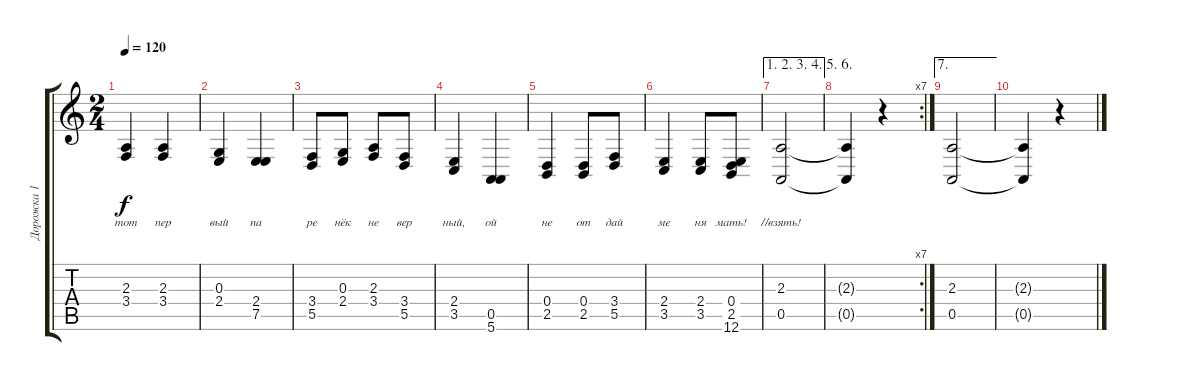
\track ("Дорожка 1" "Дорожка 1") {instrument churchorgan}
\staff {score tabs}
\tuning (E4 B3 G3 D3 A2 E2) {hide}
\ts (2 4)
\tempo 120
\clef g2
\ks c
(2.3 3.4).4{lyrics (0 "тот") lyrics (1 "") lyrics (2 "") lyrics (3 "") lyrics (4 "") dy f} (2.3 3.4).4{lyrics (0 "пер") lyrics (1 "") lyrics (2 "") lyrics (3 "") lyrics (4 "")} |
(0.3 2.4).4{lyrics (0 "вый") lyrics (1 "") lyrics (2 "") lyrics (3 "") lyrics (4 "")} (2.4 7.5).4{lyrics (0 "па") lyrics (1 "") lyrics (2 "") lyrics (3 "") lyrics (4 "")} |
(3.4 5.5).8{lyrics (0 "ре") lyrics (1 "") lyrics (2 "") lyrics (3 "") lyrics (4 "")} (0.3 2.4).8{lyrics (0 "нёк") lyrics (1 "") lyrics (2 "") lyrics (3 "") lyrics (4 "")} (2.3 3.4).8{lyrics (0 "не") lyrics (1 "") lyrics (2 "") lyrics (3 "") lyrics (4 "")} (3.4 5.5).8{lyrics (0 "вер") lyrics (1 "") lyrics (2 "") lyrics (3 "") lyrics (4 "")} |
(2.4 3.5).4{lyrics (0 "ный,") lyrics (1 "") lyrics (2 "") lyrics (3 "") lyrics (4 "")} (0.5 5.6).4{lyrics (0 "ой") lyrics (1 "") lyrics (2 "") lyrics (3 "") lyrics (4 "")} |
(0.4 2.5).4{lyrics (0 "не") lyrics (1 "") lyrics (2 "") lyrics (3 "") lyrics (4 "")} (0.4 2.5).8{lyrics (0 "от") lyrics (1 "") lyrics (2 "") lyrics (3 "") lyrics (4 "")} (3.4 5.5).8{lyrics (0 "дай") lyrics (1 "") lyrics (2 "") lyrics (3 "") lyrics (4 "")} |
(2.4 3.5).4{lyrics (0 "ме") lyrics (1 "") lyrics (2 "") lyrics (3 "") lyrics (4 "")} (2.4 3.5).8{lyrics (0 "ня") lyrics (1 "") lyrics (2 "") lyrics (3 "") lyrics (4 "")} (0.4 2.5 12.6).8{lyrics (0 "мать!") lyrics (1 "") lyrics (2 "") lyrics (3 "") lyrics (4 "")} |
\ae (1 2 3 4 5 6)
(2.3 0.5).2{lyrics (0 "//взять!") lyrics (1 "") lyrics (2 "") lyrics (3 "") lyrics (4 "")} |
\rc 7
(2.3{t} 0.5{t}).4{lyrics (0 "") lyrics (1 "") lyrics (2 "") lyrics (3 "") lyrics (4 "")} r.4 |
\ae 7
(2.3 0.5).2{lyrics (0 "") lyrics (1 "") lyrics (2 "") lyrics (3 "") lyrics (4 "")} |
(2.3{t} 0.5{t}).4{lyrics (0 "") lyrics (1 "") lyrics (2 "") lyrics (3 "") lyrics (4 "")} r.4
